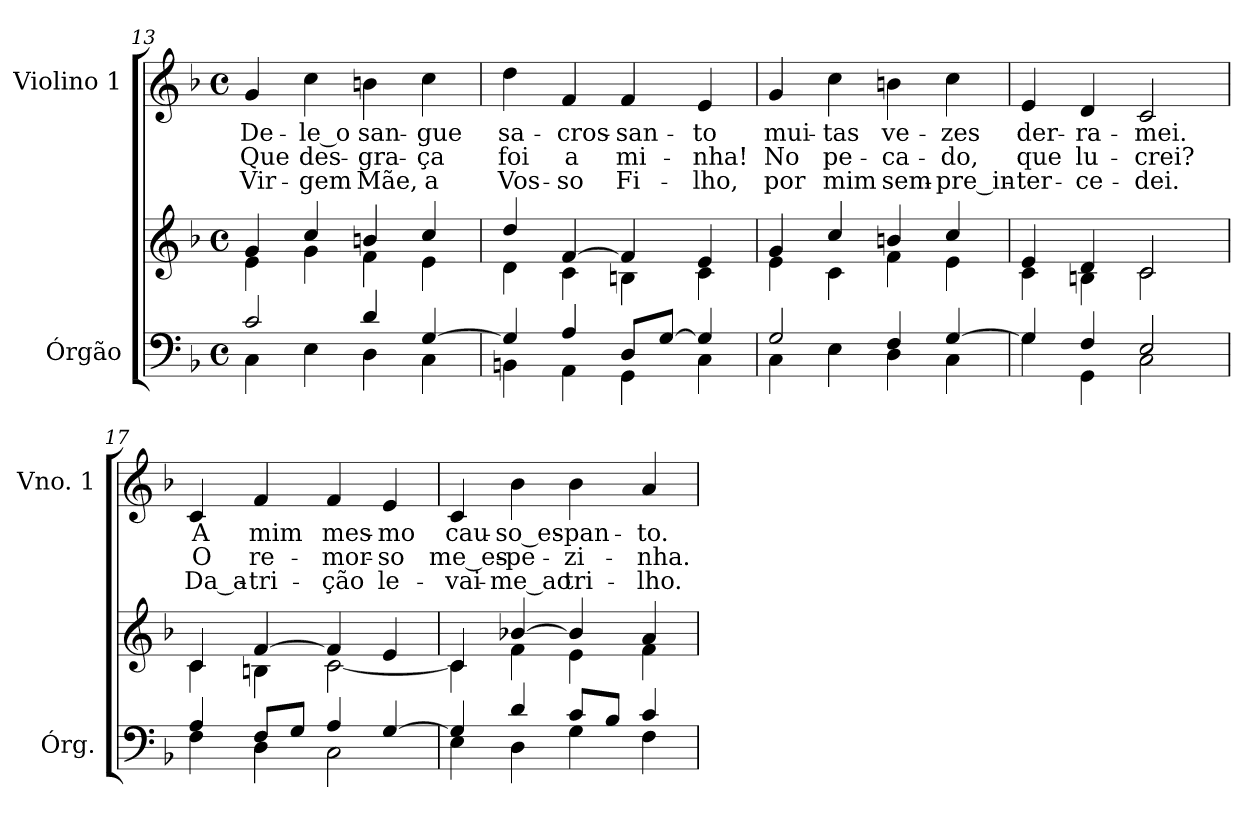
**kern	**kern	**kern	**text	**text	**text
*part2	*part2	*part1	*part1	*part1	*part1
*staff3	*staff2	*staff1	*staff1	*staff1	*staff1
*I"Órgão	*	*I"Violino 1	*	*	*
*I'Órg.	*	*I'Vno. 1	*	*	*
!!LO:PB:g=z
*clefF4	*clefG2	*clefG2	*	*	*
*k[b-]	*k[b-]	*k[b-]	*	*	*
*F:	*F:	*F:	*	*	*
*M4/4	*M4/4	*M4/4	*	*	*
*met(c)	*met(c)	*met(c)	*	*	*
=13	=13	=13	=13	=13	=13
*^	*^	*	*	*	*
!	!	!	!	!	!LO:LY:b:color=#000000	!LO:LY:b:color=#000000	!LO:LY:b:color=#000000
2ci/	4Ci\	4gi/	4ei\	4gi/	De-	Que	Vir-
!	!	!	!	!	!LO:LY:b:color=#000000	!LO:LY:b:color=#000000	!LO:LY:b:color=#000000
.	4Ei\	4cci/	4gi\	4cci\	-le_o	des-	-gem
!	!	!	!	!	!LO:LY:b:color=#000000	!LO:LY:b:color=#000000	!LO:LY:b:color=#000000
4di/	4Di\	4bni/	4fi\	4bni\	san-	-gra-	Mãe,
!	!	!	!	!	!LO:LY:b:color=#000000	!LO:LY:b:color=#000000	!LO:LY:b:color=#000000
[>4Gi/	4Ci\	4cci/	4ei\	4cci\	-gue	-ça	a
=14	=14	=14	=14	=14	=14	=14	=14
!	!	!	!	!	!LO:LY:b:color=#000000	!LO:LY:b:color=#000000	!LO:LY:b:color=#000000
4Gi/]	4BBni\	4ddi/	4di\	4ddi\	sa-	foi	Vos-
!	!	!	!	!	!LO:LY:b:color=#000000	!LO:LY:b:color=#000000	!LO:LY:b:color=#000000
4Ai/	4AAi\	[>4fi/	4ci\	4fi/	-cros-	a	-so
!	!	!	!	!	!LO:LY:b:color=#000000	!LO:LY:b:color=#000000	!LO:LY:b:color=#000000
8Di/L	4GGi\	4fi/]	4Bni\	4fi/	-san-	mi-	Fi-
[>8Gi/J	.	.	.	.	.	.	.
!	!	!	!	!	!LO:LY:b:color=#000000	!LO:LY:b:color=#000000	!LO:LY:b:color=#000000
4Gi/]	4Ci\	4ei/	4ci\	4ei/	-to	-nha!	-lho,
=15	=15	=15	=15	=15	=15	=15	=15
!	!	!	!	!	!LO:LY:b:color=#000000	!LO:LY:b:color=#000000	!LO:LY:b:color=#000000
2Gi/	4Ci\	4gi/	4ei\	4gi/	mui-	No	por
!	!	!	!	!	!LO:LY:b:color=#000000	!LO:LY:b:color=#000000	!LO:LY:b:color=#000000
.	4Ei\	4cci/	4ci\	4cci\	-tas	pe-	mim
!	!	!	!	!	!LO:LY:b:color=#000000	!LO:LY:b:color=#000000	!LO:LY:b:color=#000000
4Fi/	4Di\	4bni/	4fi\	4bni\	ve-	-ca-	sem-
!	!	!	!	!	!LO:LY:b:color=#000000	!LO:LY:b:color=#000000	!LO:LY:b:color=#000000
[>4Gi/	4Ci\	4cci/	4ei\	4cci\	-zes	-do,	-pre_in-
=16	=16	=16	=16	=16	=16	=16	=16
!	!	!	!	!	!LO:LY:b:color=#000000	!LO:LY:b:color=#000000	!LO:LY:b:color=#000000
4Gi/]	4Gi\	4ei/	4ci\	4ei/	der-	que	-ter-
!	!	!	!	!	!LO:LY:b:color=#000000	!LO:LY:b:color=#000000	!LO:LY:b:color=#000000
4Fi/	4GGi\	4di/	4Bni\	4di/	-ra-	lu-	-ce-
!	!	!	!	!	!LO:LY:b:color=#000000	!LO:LY:b:color=#000000	!LO:LY:b:color=#000000
2Ei/	2Ci\	2ci/	2ci\	2ci/	-mei.	-crei?	-dei.
!!LO:LB:g=z
=17	=17	=17	=17	=17	=17	=17	=17
!	!	!	!	!	!LO:LY:b:color=#000000	!LO:LY:b:color=#000000	!LO:LY:b:color=#000000
4Ai/	4Fi\	4ci/	4ci\	4ci/	A	O	Da_a-
!	!	!	!	!	!LO:LY:b:color=#000000	!LO:LY:b:color=#000000	!LO:LY:b:color=#000000
8Fi/L	4Di\	[>4fi/	4Bni\	4fi/	mim	re-	-tri-
8Gi/J	.	.	.	.	.	.	.
!	!	!	!	!	!LO:LY:b:color=#000000	!LO:LY:b:color=#000000	!LO:LY:b:color=#000000
4Ai/	2Ci\	4fi/]	[<2ci\	4fi/	mes-	-mor-	-ção
!	!	!	!	!	!LO:LY:b:color=#000000	!LO:LY:b:color=#000000	!LO:LY:b:color=#000000
[>4Gi/	.	4ei/	.	4ei/	-mo	-so	le-
=18	=18	=18	=18	=18	=18	=18	=18
!	!	!	!	!	!LO:LY:b:color=#000000	!LO:LY:b:color=#000000	!LO:LY:b:color=#000000
4Gi/]	4Ei\	4ci/]	4ci\	4ci/	cau-	me_es-	-vai-
!	!	!	!	!	!LO:LY:b:color=#000000	!LO:LY:b:color=#000000	!LO:LY:b:color=#000000
4di/	4Di\	[>4b-Xi/	4fi\	4b-i\	-so_es-	-pe-	-me_ao
!	!	!	!	!	!LO:LY:b:color=#000000	!LO:LY:b:color=#000000	!LO:LY:b:color=#000000
8ci/L	4Gi\	4b-i/]	4ei\	4b-i\	-pan-	-zi-	tri-
8B-i/J	.	.	.	.	.	.	.
!	!	!	!	!	!LO:LY:b:color=#000000	!LO:LY:b:color=#000000	!LO:LY:b:color=#000000
4ci/	4Fi\	4ai/	4fi\	4ai/	-to.	-nha.	-lho.
*v	*v	*	*	*	*	*	*
*	*v	*v	*	*	*	*
=	=	=	=	=	=
*-	*-	*-	*-	*-	*-
